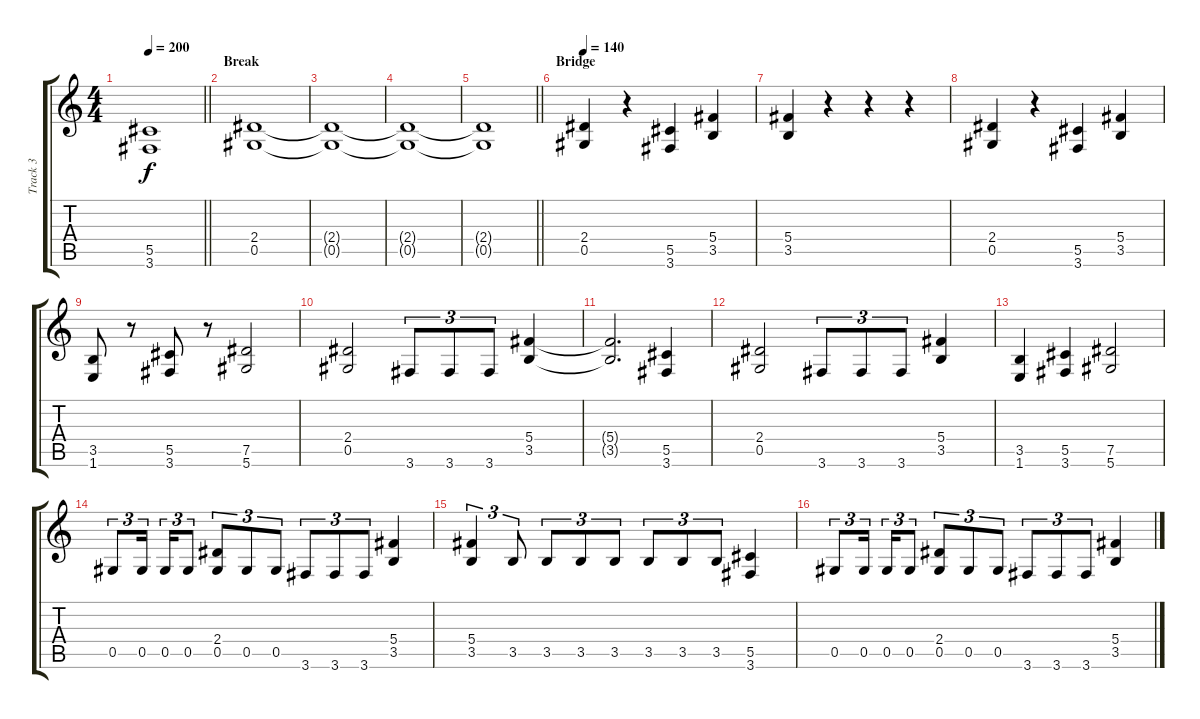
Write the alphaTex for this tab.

\track ("Track 3" "Track 3") {instrument overdrivenguitar}
\staff {score tabs}
\tuning (Eb4 Bb3 Gb3 Db3 Ab2 Eb2) {hide}
\ts (4 4)
\tempo 200
\clef g2
\barLineRight lightlight
\ks c
(5.5{t} 3.6{t}).1{dy f} |
\section ("" "Break")
(2.4 0.5).1 |
(2.4{t} 0.5{t}).1 |
(2.4{t} 0.5{t}).1 |
\barLineRight lightlight
(2.4{t} 0.5{t}).1 |
\section ("" "Bridge")
\tempo 140
(2.4 0.5).4 r.4 (5.5 3.6).4 (5.4 3.5).4 |
(5.4 3.5).4 r.4 r.4 r.4 |
(2.4 0.5).4 r.4 (5.5 3.6).4 (5.4 3.5).4 |
(3.5 1.6).8 r.8 (5.5 3.6).8 r.8 (7.5 5.6).2 |
(2.4 0.5).2 3.6.8{tu (3 2)} 3.6.8{tu (3 2)} 3.6.8{tu (3 2)} (5.4 3.5).4 |
(5.4{t} 3.5{t}).2{d} (5.5 3.6).4 |
(2.4 0.5).2 3.6.8{tu (3 2)} 3.6.8{tu (3 2)} 3.6.8{tu (3 2)} (5.4 3.5).4 |
(3.5 1.6).4 (5.5 3.6).4 (7.5 5.6).2 |
0.5.8{tu (3 2)} 0.5.16{tu (3 2) beam splitsecondary} 0.5.16{tu (3 2)} 0.5.8{tu (3 2)} (2.4 0.5).8{tu (3 2)} 0.5.8{tu (3 2)} 0.5.8{tu (3 2)} 3.6.8{tu (3 2)} 3.6.8{tu (3 2)} 3.6.8{tu (3 2)} (5.4 3.5).4 |
(5.4 3.5).4{tu (3 2)} 3.5.8{tu (3 2)} 3.5.8{tu (3 2)} 3.5.8{tu (3 2)} 3.5.8{tu (3 2)} 3.5.8{tu (3 2)} 3.5.8{tu (3 2)} 3.5.8{tu (3 2)} (5.5 3.6).4 |
0.5.8{tu (3 2)} 0.5.16{tu (3 2) beam splitsecondary} 0.5.16{tu (3 2)} 0.5.8{tu (3 2)} (2.4 0.5).8{tu (3 2)} 0.5.8{tu (3 2)} 0.5.8{tu (3 2)} 3.6.8{tu (3 2)} 3.6.8{tu (3 2)} 3.6.8{tu (3 2)} (5.4 3.5).4
